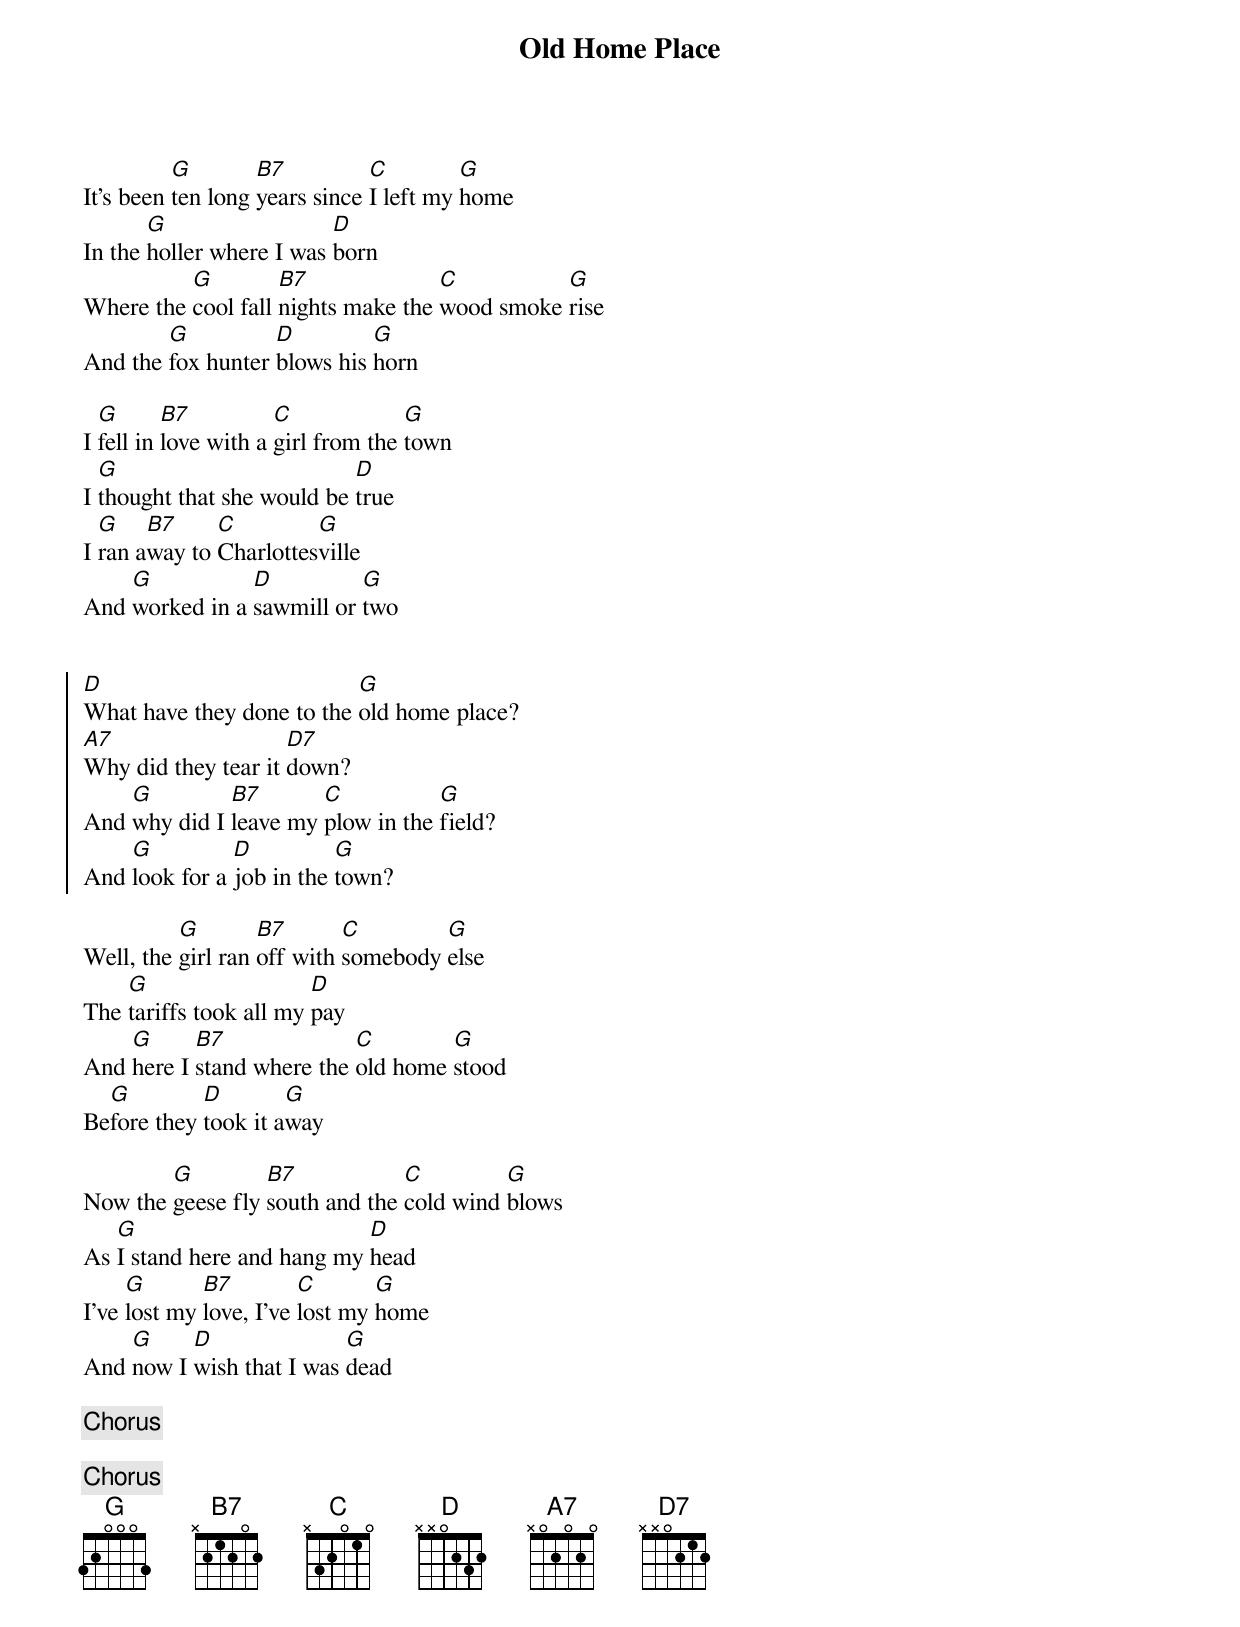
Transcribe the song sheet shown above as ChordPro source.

{title: Old Home Place}

It's been [G]ten long [B7]years since [C]I left my [G]home
In the [G]holler where I was [D]born
Where the [G]cool fall [B7]nights make the [C]wood smoke [G]rise
And the [G]fox hunter [D]blows his [G]horn

I [G]fell in [B7]love with a [C]girl from the [G]town
I [G]thought that she would be [D]true
I [G]ran a[B7]way to [C]Charlottes[G]ville
And [G]worked in a [D]sawmill or [G]two

{start_of_chorus}

[D]What have they done to the [G]old home place?
[A7]Why did they tear it [D7]down?
And [G]why did I [B7]leave my [C]plow in the [G]field?
And [G]look for a [D]job in the [G]town?
{end_of_chorus}

Well, the [G]girl ran [B7]off with [C]somebody [G]else
The [G]tariffs took all my [D]pay
And [G]here I [B7]stand where the [C]old home [G]stood
Be[G]fore they [D]took it a[G]way

Now the [G]geese fly [B7]south and the [C]cold wind [G]blows
As [G]I stand here and hang my [D]head
I've [G]lost my [B7]love, I've [C]lost my [G]home
And [G]now I [D]wish that I was [G]dead

{chorus}

{chorus}
